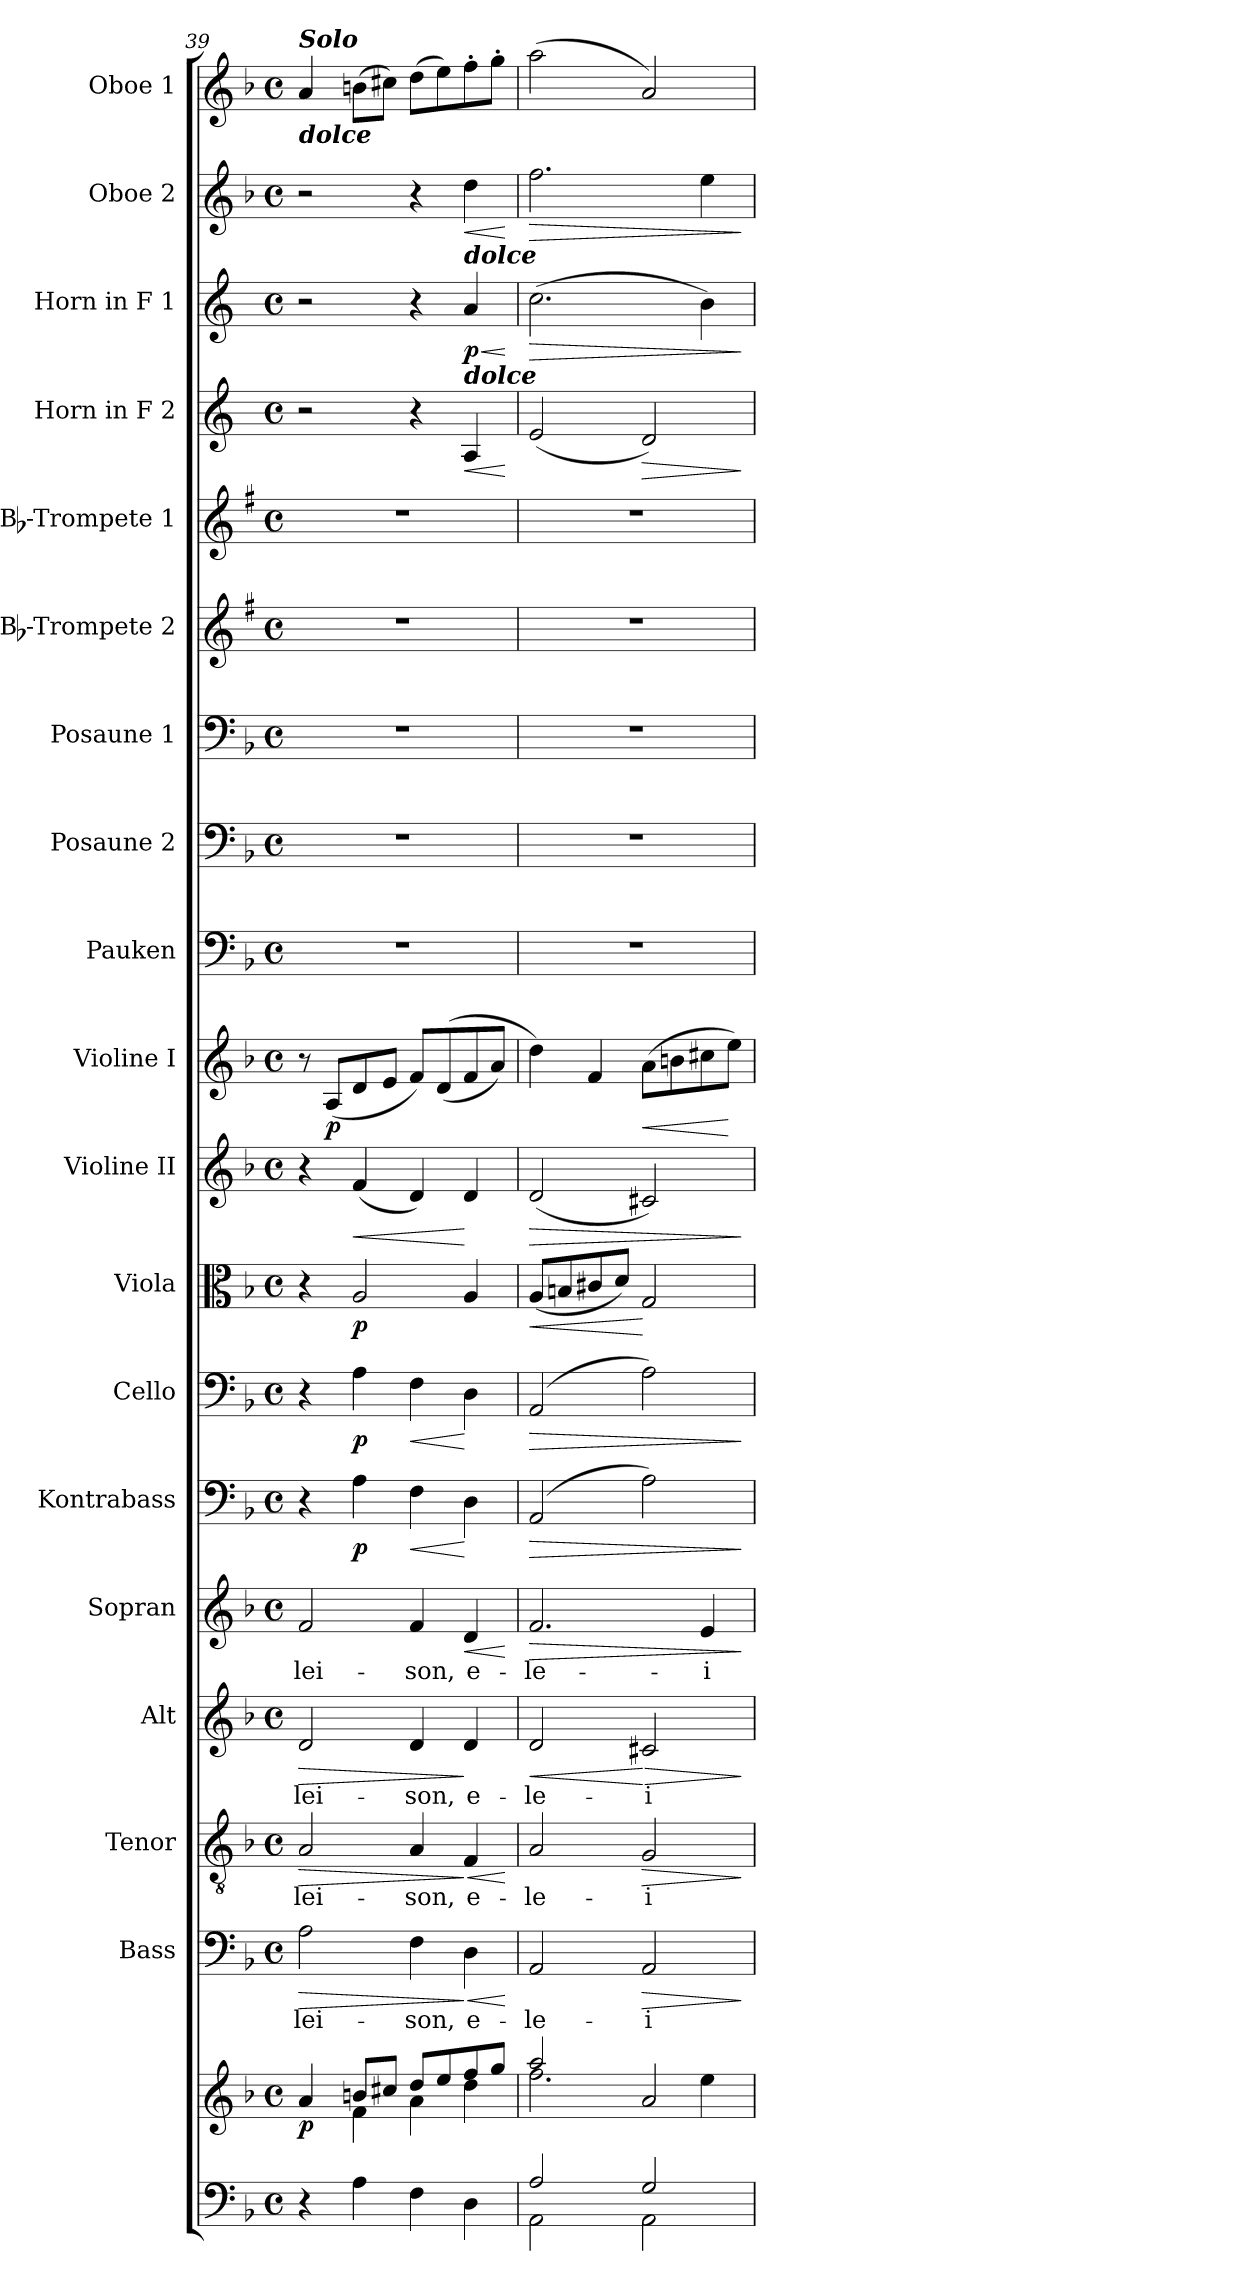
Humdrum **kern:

**kern	**kern	**dynam	**kern	**text	**dynam	**kern	**text	**dynam	**kern	**text	**dynam	**kern	**text	**dynam	**kern	**dynam	**kern	**dynam	**kern	**dynam	**kern	**dynam	**kern	**dynam	**kern	**kern	**kern	**kern	**kern	**kern	**dynam	**kern	**dynam	**kern	**dynam	**kern
*part19	*part19	*part19	*part18	*part18	*part18	*part17	*part17	*part17	*part16	*part16	*part16	*part15	*part15	*part15	*part14	*part14	*part13	*part13	*part12	*part12	*part11	*part11	*part10	*part10	*part9	*part8	*part7	*part6	*part5	*part4	*part4	*part3	*part3	*part2	*part2	*part1
*staff20	*staff19	*staff19/20	*staff18	*staff18	*staff18	*staff17	*staff17	*staff17	*staff16	*staff16	*staff16	*staff15	*staff15	*staff15	*staff14	*staff14	*staff13	*staff13	*staff12	*staff12	*staff11	*staff11	*staff10	*staff10	*staff9	*staff8	*staff7	*staff6	*staff5	*staff4	*staff4	*staff3	*staff3	*staff2	*staff2	*staff1
*	*	*	*I"Bass	*	*	*I"Tenor	*	*	*I"Alt	*	*	*I"Sopran	*	*	*I"Kontrabass	*	*I"Cello	*	*I"Viola	*	*I"Violine II	*	*I"Violine I	*	*I"Pauken	*I"Posaune 2	*I"Posaune 1	*I"Bb-Trompete 2	*I"Bb-Trompete 1	*I"Horn in F 2	*	*I"Horn in F 1	*	*I"Oboe 2	*	*I"Oboe 1
*	*	*	*I'B.	*	*	*I'T.	*	*	*I'A.	*	*	*I'S.	*	*	*I'Kb.	*	*	*	*I'Vla.	*	*I'Vl. II	*	*I'Vl. I	*	*I'Pk.	*I'Pos. 2	*I'Pos. 1	*I'Bb Trp. 2	*I'Bb Trp. 1	*	*	*	*	*I'Ob. 2	*	*I'Ob. 1
*clefF4	*clefG2	*	*clefF4	*	*	*clefGv2	*	*	*clefG2	*	*	*clefG2	*	*	*clefF4	*	*clefF4	*	*clefC3	*	*clefG2	*	*clefG2	*	*clefF4	*clefF4	*clefF4	*clefG2	*clefG2	*clefG2	*	*clefG2	*	*clefG2	*	*clefG2
*	*	*	*	*	*	*	*	*	*	*	*	*	*	*	*ITrd7c12	*	*	*	*	*	*	*	*	*	*	*	*	*ITrd1c2	*ITrd1c2	*ITrd4c7	*	*ITrd4c7	*	*	*	*
*k[b-]	*k[b-]	*	*k[b-]	*	*	*k[b-]	*	*	*k[b-]	*	*	*k[b-]	*	*	*k[b-]	*	*k[b-]	*	*k[b-]	*	*k[b-]	*	*k[b-]	*	*k[b-]	*k[b-]	*k[b-]	*k[b-]	*k[b-]	*k[b-]	*	*k[b-]	*	*k[b-]	*	*k[b-]
*F:	*F:	*	*F:	*	*	*F:	*	*	*F:	*	*	*F:	*	*	*F:	*	*F:	*	*F:	*	*F:	*	*F:	*	*F:	*F:	*F:	*F:	*F:	*F:	*	*F:	*	*F:	*	*F:
*M4/4	*M4/4	*	*M4/4	*	*	*M4/4	*	*	*M4/4	*	*	*M4/4	*	*	*M4/4	*	*M4/4	*	*M4/4	*	*M4/4	*	*M4/4	*	*M4/4	*M4/4	*M4/4	*M4/4	*M4/4	*M4/4	*	*M4/4	*	*M4/4	*	*M4/4
*met(c)	*met(c)	*	*met(c)	*	*	*met(c)	*	*	*met(c)	*	*	*met(c)	*	*	*met(c)	*	*met(c)	*	*met(c)	*	*met(c)	*	*met(c)	*	*met(c)	*met(c)	*met(c)	*met(c)	*met(c)	*met(c)	*	*met(c)	*	*met(c)	*	*met(c)
=39	=39	=39	=39	=39	=39	=39	=39	=39	=39	=39	=39	=39	=39	=39	=39	=39	=39	=39	=39	=39	=39	=39	=39	=39	=39	=39	=39	=39	=39	=39	=39	=39	=39	=39	=39	=39
*	*^	*	*	*	*	*	*	*	*	*	*	*	*	*	*	*	*	*	*	*	*	*	*	*	*	*	*	*	*	*	*	*	*	*	*	*
!	!	!	!	!	!	!	!	!	!	!	!	!	!	!	!	!	!	!	!	!	!	!	!	!	!	!	!	!	!	!	!	!	!	!	!	!	!LO:TX:a:Bi:t=Solo
!	!	!	!	!	!	!	!	!	!	!	!	!	!	!	!	!	!	!	!	!	!	!	!	!	!	!	!	!	!	!	!	!	!	!	!	!	!LO:TX:b:Bi:t=dolce
!	!	!	!LO:DY:b	!	!LO:LY:b	!LO:HP:b	!	!LO:LY:b	!LO:HP:b	!	!LO:LY:b	!LO:HP:b	!	!LO:LY:b	!	!	!	!	!	!	!	!	!	!	!	!	!	!	!	!	!	!	!	!	!	!	!
4r	4a/	4ryy	p	2A\	-lei-	>	2A/	-lei-	>	2d/	-lei-	>	2f/	-lei-	.	4r	.	4r	.	4r	.	4r	.	8r	.	1r	1r	1r	1r	1r	2r	.	2r	.	2r	.	4a/
!	!	!	!	!	!	!	!	!	!	!	!	!	!	!	!	!	!	!	!	!	!	!	!	!	!LO:DY:b	!	!	!	!	!	!	!	!	!	!	!	!
.	.	.	.	.	.	.	.	.	.	.	.	.	.	.	.	.	.	.	.	.	.	.	.	(<8A/L	p	.	.	.	.	.	.	.	.	.	.	.	.
!	!	!	!	!	!	!	!	!	!	!	!	!	!	!	!	!	!LO:DY:b	!	!LO:DY:b	!	!LO:DY:b	!	!LO:HP:b	!	!	!	!	!	!	!	!	!	!	!	!	!	!
4A\	8bn/L	4f\	.	.	.	.	.	.	.	.	.	.	.	.	.	4AA\	p	4A\	p	2A/	p	(<4f/	<	8d/	.	.	.	.	.	.	.	.	.	.	.	.	(>8bn\L
.	8cc#X/J	.	.	.	.	.	.	.	.	.	.	.	.	.	.	.	.	.	.	.	.	.	.	8e/J	.	.	.	.	.	.	.	.	.	.	.	.	8cc#X\J)
!	!	!	!	!	!LO:LY:b	!	!	!LO:LY:b	!	!	!LO:LY:b	!	!	!LO:LY:b	!	!	!LO:HP:b	!	!LO:HP:b	!	!	!	!	!	!	!	!	!	!	!	!	!	!	!	!	!	!
4F\	8dd/L	4a\	.	4F\	-son,	.	4A/	-son,	.	4d/	-son,	.	4f/	-son,	.	4FF\	<	4F\	<	.	.	4d/)	.	8f/L)	.	.	.	.	.	.	4r	.	4r	.	4r	.	(>8dd\L
.	8ee/	.	.	.	.	.	.	.	.	.	.	.	.	.	.	.	.	.	.	.	.	.	.	(<(>8d/	.	.	.	.	.	.	.	.	.	.	.	.	8ee\)
!	!	!	!	!	!	!	!	!	!	!	!	!	!	!	!	!	!	!	!	!	!	!	!	!	!	!	!	!	!	!	!	!	!LO:TX:a:Bi:t=dolce	!	!	!	!
!	!	!	!	!	!	!	!	!	!	!	!	!	!	!	!	!	!	!	!	!	!	!	!	!	!	!	!	!	!	!	!LO:TX:a:Bi:t=dolce	!	!	!	!	!	!
!	!	!	!	!	!LO:LY:b	!LO:HP:n=1:b	!	!LO:LY:b	!LO:HP:n=1:b	!	!LO:LY:b	!	!	!LO:LY:b	!LO:HP:b	!	!	!	!	!	!	!	!	!	!	!	!	!	!	!	!	!LO:HP:b	!	!LO:HP:b	!	!LO:HP:b	!
!	!	!	!	!	!	!	!	!	!	!	!	!	!	!	!	!	!	!	!	!	!	!	!	!	!	!	!	!	!	!	!	!	!	!LO:DY:n=1:b	!	!	!
4D\	8ff/	4dd\	.	4D\	e-	] <	4F/	e-	] <	4d/	e-	]	4d/	e-	<	4DD\	[	4D\	[	4A/	.	4d/	[	8f/	.	.	.	.	.	.	4D/	<	4d/	< p	4dd\	<	8ff'>\
.	8gg/J	.	.	.	.	.	.	.	.	.	.	.	.	.	.	.	.	.	.	.	.	.	.	8a/J)	.	.	.	.	.	.	.	.	.	.	.	.	8gg'>\J
*	*v	*v	*	*	*	*	*	*	*	*	*	*	*	*	*	*	*	*	*	*	*	*	*	*	*	*	*	*	*	*	*	*	*	*	*	*	*
.	.	.	.	.	[	.	.	[	.	.	.	.	.	[	.	.	.	.	.	.	.	.	.	.	.	.	.	.	.	.	[	.	[	.	[	.
=40	=40	=40	=40	=40	=40	=40	=40	=40	=40	=40	=40	=40	=40	=40	=40	=40	=40	=40	=40	=40	=40	=40	=40	=40	=40	=40	=40	=40	=40	=40	=40	=40	=40	=40	=40	=40
*^	*^	*	*	*	*	*	*	*	*	*	*	*	*	*	*	*	*	*	*	*	*	*	*	*	*	*	*	*	*	*	*	*	*	*	*	*
!	!	!	!	!	!	!LO:LY:b	!	!	!LO:LY:b	!	!	!LO:LY:b	!LO:HP:b	!	!LO:LY:b	!LO:HP:b	!	!LO:HP:b	!	!LO:HP:b	!	!LO:HP:b	!	!LO:HP:b	!	!	!	!	!	!	!	!	!	!	!LO:HP:b	!	!LO:HP:b	!
2A/	2AA\	2aa/	2.ff\	.	2AA/	-le-	.	2A/	-le-	.	2d/	-le-	<	2.f/	-le-	>	(2AAA/	>	(2AA/	>	(<8A/L	<	(<2d/	>	4dd\)	.	1r	1r	1r	1r	1r	(<2A/	.	(>2.f\	>	2.ff\	>	(>2aa\
.	.	.	.	.	.	.	.	.	.	.	.	.	.	.	.	.	.	.	.	.	8Bn/	.	.	.	.	.	.	.	.	.	.	.	.	.	.	.	.	.
.	.	.	.	.	.	.	.	.	.	.	.	.	.	.	.	.	.	.	.	.	8c#X/	.	.	.	4f/	.	.	.	.	.	.	.	.	.	.	.	.	.
.	.	.	.	.	.	.	.	.	.	.	.	.	.	.	.	.	.	.	.	.	8d/J)	.	.	.	.	.	.	.	.	.	.	.	.	.	.	.	.	.
!	!	!	!	!	!	!LO:LY:b	!LO:HP:b	!	!LO:LY:b	!LO:HP:b	!	!LO:LY:b	!LO:HP:n=1:b	!	!	!	!	!	!	!	!	!	!	!	!	!LO:HP:b	!	!	!	!	!	!	!LO:HP:b	!	!	!	!	!
2G/	2AA\	2a/	.	.	2AA/	-i-	>	2G/	-i-	>	2c#X/	-i-	[ >	.	.	.	2AA\)	.	2A\)	.	2G/	[	2c#X/)	.	(>8a\L	<	.	.	.	.	.	2G/)	>	.	.	.	.	2a/)
.	.	.	.	.	.	.	.	.	.	.	.	.	.	.	.	.	.	.	.	.	.	.	.	.	8bn\	.	.	.	.	.	.	.	.	.	.	.	.	.
!	!	!	!	!	!	!	!	!	!	!	!	!	!	!	!LO:LY:b	!	!	!	!	!	!	!	!	!	!	!	!	!	!	!	!	!	!	!	!	!	!	!
.	.	.	4ee\	.	.	.	.	.	.	.	.	.	.	4e/	-i-	.	.	.	.	.	.	.	.	.	8cc#X\	.	.	.	.	.	.	.	.	4e\)	.	4ee\	.	.
.	.	.	.	.	.	.	.	.	.	.	.	.	.	.	.	.	.	.	.	.	.	.	.	.	8ee\J)	[	.	.	.	.	.	.	.	.	.	.	.	.
*v	*v	*	*	*	*	*	*	*	*	*	*	*	*	*	*	*	*	*	*	*	*	*	*	*	*	*	*	*	*	*	*	*	*	*	*	*	*	*
*	*v	*v	*	*	*	*	*	*	*	*	*	*	*	*	*	*	*	*	*	*	*	*	*	*	*	*	*	*	*	*	*	*	*	*	*	*	*
.	.	.	.	.	]	.	.	]	.	.	]	.	.	]	.	]	.	]	.	.	.	]	.	.	.	.	.	.	.	.	]	.	]	.	]	.
=	=	=	=	=	=	=	=	=	=	=	=	=	=	=	=	=	=	=	=	=	=	=	=	=	=	=	=	=	=	=	=	=	=	=	=	=
*-	*-	*-	*-	*-	*-	*-	*-	*-	*-	*-	*-	*-	*-	*-	*-	*-	*-	*-	*-	*-	*-	*-	*-	*-	*-	*-	*-	*-	*-	*-	*-	*-	*-	*-	*-	*-
